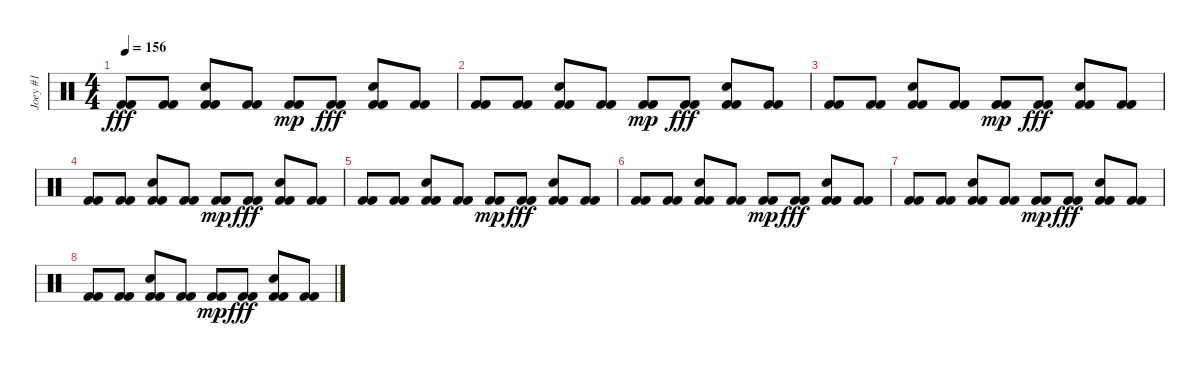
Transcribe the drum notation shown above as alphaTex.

\track ("Joey #1" "Joey #1") {instrument percussion}
\staff {score}
\articulation defaults
\ts (4 4)
\tempo 156
\clef neutral
\ks c
("Kick (hit) 2" "Kick (hit) 2").8{dy fff} ("Kick (hit) 2" "Kick (hit) 2").8 ("Snare (hit) 2" "Kick (hit) 2" "Kick (hit) 2").8 ("Kick (hit) 2" "Kick (hit) 2").8 ("Kick (hit) 2" "Kick (hit) 2").8{dy mp} ("Kick (hit) 2" "Kick (hit) 2").8{dy fff} ("Snare (hit) 2" "Kick (hit) 2" "Kick (hit) 2").8 ("Kick (hit) 2" "Kick (hit) 2").8 |
("Kick (hit) 2" "Kick (hit) 2").8 ("Kick (hit) 2" "Kick (hit) 2").8 ("Snare (hit) 2" "Kick (hit) 2" "Kick (hit) 2").8 ("Kick (hit) 2" "Kick (hit) 2").8 ("Kick (hit) 2" "Kick (hit) 2").8{dy mp} ("Kick (hit) 2" "Kick (hit) 2").8{dy fff} ("Snare (hit) 2" "Kick (hit) 2" "Kick (hit) 2").8 ("Kick (hit) 2" "Kick (hit) 2").8 |
("Kick (hit) 2" "Kick (hit) 2").8 ("Kick (hit) 2" "Kick (hit) 2").8 ("Snare (hit) 2" "Kick (hit) 2" "Kick (hit) 2").8 ("Kick (hit) 2" "Kick (hit) 2").8 ("Kick (hit) 2" "Kick (hit) 2").8{dy mp} ("Kick (hit) 2" "Kick (hit) 2").8{dy fff} ("Snare (hit) 2" "Kick (hit) 2" "Kick (hit) 2").8 ("Kick (hit) 2" "Kick (hit) 2").8 |
("Kick (hit) 2" "Kick (hit) 2").8 ("Kick (hit) 2" "Kick (hit) 2").8 ("Snare (hit) 2" "Kick (hit) 2" "Kick (hit) 2").8 ("Kick (hit) 2" "Kick (hit) 2").8 ("Kick (hit) 2" "Kick (hit) 2").8{dy mp} ("Kick (hit) 2" "Kick (hit) 2").8{dy fff} ("Snare (hit) 2" "Kick (hit) 2" "Kick (hit) 2").8 ("Kick (hit) 2" "Kick (hit) 2").8 |
("Kick (hit) 2" "Kick (hit) 2").8 ("Kick (hit) 2" "Kick (hit) 2").8 ("Snare (hit) 2" "Kick (hit) 2" "Kick (hit) 2").8 ("Kick (hit) 2" "Kick (hit) 2").8 ("Kick (hit) 2" "Kick (hit) 2").8{dy mp} ("Kick (hit) 2" "Kick (hit) 2").8{dy fff} ("Snare (hit) 2" "Kick (hit) 2" "Kick (hit) 2").8 ("Kick (hit) 2" "Kick (hit) 2").8 |
("Kick (hit) 2" "Kick (hit) 2").8 ("Kick (hit) 2" "Kick (hit) 2").8 ("Snare (hit) 2" "Kick (hit) 2" "Kick (hit) 2").8 ("Kick (hit) 2" "Kick (hit) 2").8 ("Kick (hit) 2" "Kick (hit) 2").8{dy mp} ("Kick (hit) 2" "Kick (hit) 2").8{dy fff} ("Snare (hit) 2" "Kick (hit) 2" "Kick (hit) 2").8 ("Kick (hit) 2" "Kick (hit) 2").8 |
("Kick (hit) 2" "Kick (hit) 2").8 ("Kick (hit) 2" "Kick (hit) 2").8 ("Snare (hit) 2" "Kick (hit) 2" "Kick (hit) 2").8 ("Kick (hit) 2" "Kick (hit) 2").8 ("Kick (hit) 2" "Kick (hit) 2").8{dy mp} ("Kick (hit) 2" "Kick (hit) 2").8{dy fff} ("Snare (hit) 2" "Kick (hit) 2" "Kick (hit) 2").8 ("Kick (hit) 2" "Kick (hit) 2").8 |
("Kick (hit) 2" "Kick (hit) 2").8 ("Kick (hit) 2" "Kick (hit) 2").8 ("Snare (hit) 2" "Kick (hit) 2" "Kick (hit) 2").8 ("Kick (hit) 2" "Kick (hit) 2").8 ("Kick (hit) 2" "Kick (hit) 2").8{dy mp} ("Kick (hit) 2" "Kick (hit) 2").8{dy fff} ("Snare (hit) 2" "Kick (hit) 2" "Kick (hit) 2").8 ("Kick (hit) 2" "Kick (hit) 2").8
